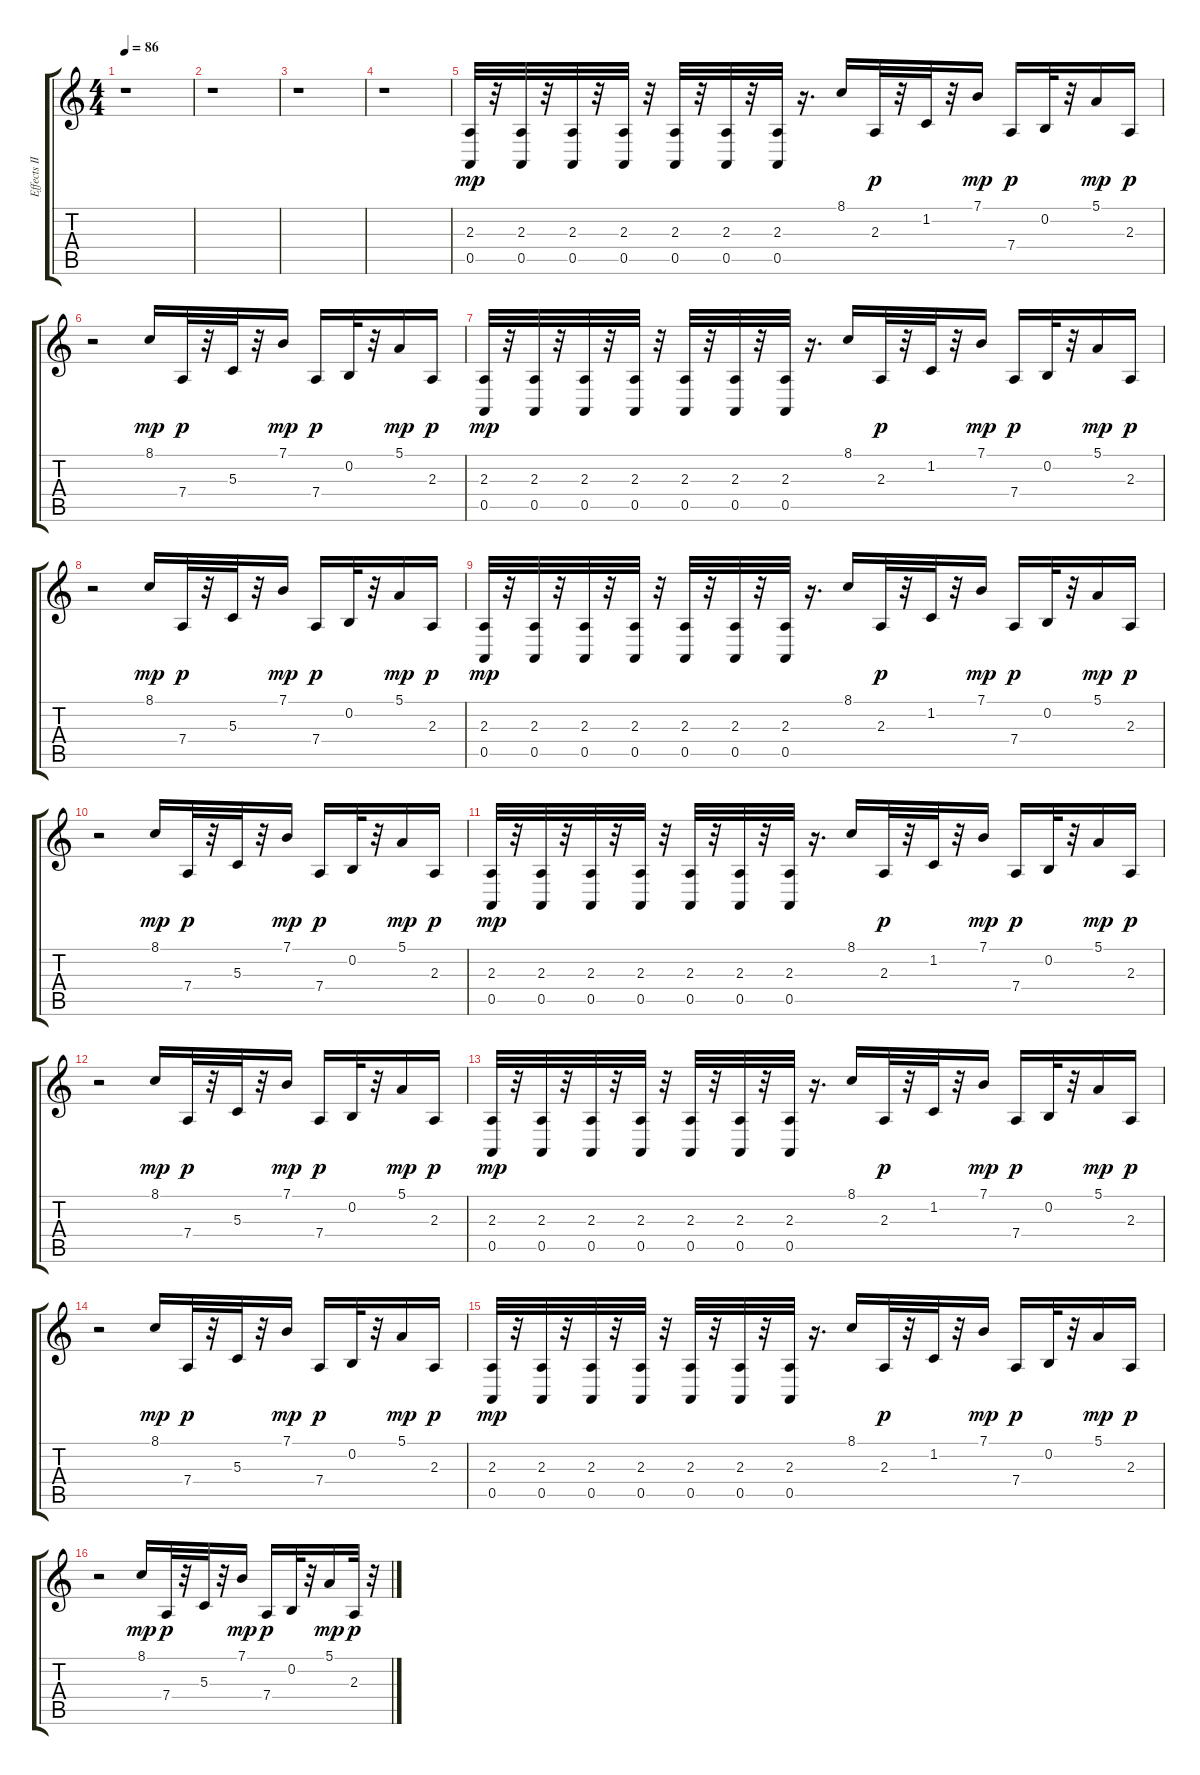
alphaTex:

\track ("Effects III" "Effects II") {instrument lead2sawtooth}
\staff {score tabs}
\tuning (E4 B3 G3 D3 A2 E2) {hide}
\ts (4 4)
\tempo 86
\clef g2
\ks c
r.1{dy p} |
r.1 |
r.1 |
r.1 |
(2.3 0.5).32{dy mp} r.32 (2.3 0.5).32 r.32 (2.3 0.5).32 r.32 (2.3 0.5).32 r.32 (2.3 0.5).32 r.32 (2.3 0.5).32 r.32 (2.3 0.5).32 r.16{d} 8.1.16 2.3.32{dy p} r.32 1.2.32 r.32 7.1.16{dy mp} 7.4.16{dy p} 0.2.32 r.32 5.1.16{dy mp} 2.3.16{dy p} |
r.2 8.1.16{dy mp} 7.4.32{dy p} r.32 5.3.32 r.32 7.1.16{dy mp} 7.4.16{dy p} 0.2.32 r.32 5.1.16{dy mp} 2.3.16{dy p} |
(2.3 0.5).32{dy mp} r.32 (2.3 0.5).32 r.32 (2.3 0.5).32 r.32 (2.3 0.5).32 r.32 (2.3 0.5).32 r.32 (2.3 0.5).32 r.32 (2.3 0.5).32 r.16{d} 8.1.16 2.3.32{dy p} r.32 1.2.32 r.32 7.1.16{dy mp} 7.4.16{dy p} 0.2.32 r.32 5.1.16{dy mp} 2.3.16{dy p} |
r.2 8.1.16{dy mp} 7.4.32{dy p} r.32 5.3.32 r.32 7.1.16{dy mp} 7.4.16{dy p} 0.2.32 r.32 5.1.16{dy mp} 2.3.16{dy p} |
(2.3 0.5).32{dy mp} r.32 (2.3 0.5).32 r.32 (2.3 0.5).32 r.32 (2.3 0.5).32 r.32 (2.3 0.5).32 r.32 (2.3 0.5).32 r.32 (2.3 0.5).32 r.16{d} 8.1.16 2.3.32{dy p} r.32 1.2.32 r.32 7.1.16{dy mp} 7.4.16{dy p} 0.2.32 r.32 5.1.16{dy mp} 2.3.16{dy p} |
r.2 8.1.16{dy mp} 7.4.32{dy p} r.32 5.3.32 r.32 7.1.16{dy mp} 7.4.16{dy p} 0.2.32 r.32 5.1.16{dy mp} 2.3.16{dy p} |
(2.3 0.5).32{dy mp} r.32 (2.3 0.5).32 r.32 (2.3 0.5).32 r.32 (2.3 0.5).32 r.32 (2.3 0.5).32 r.32 (2.3 0.5).32 r.32 (2.3 0.5).32 r.16{d} 8.1.16 2.3.32{dy p} r.32 1.2.32 r.32 7.1.16{dy mp} 7.4.16{dy p} 0.2.32 r.32 5.1.16{dy mp} 2.3.16{dy p} |
r.2 8.1.16{dy mp} 7.4.32{dy p} r.32 5.3.32 r.32 7.1.16{dy mp} 7.4.16{dy p} 0.2.32 r.32 5.1.16{dy mp} 2.3.16{dy p} |
(2.3 0.5).32{dy mp} r.32 (2.3 0.5).32 r.32 (2.3 0.5).32 r.32 (2.3 0.5).32 r.32 (2.3 0.5).32 r.32 (2.3 0.5).32 r.32 (2.3 0.5).32 r.16{d} 8.1.16 2.3.32{dy p} r.32 1.2.32 r.32 7.1.16{dy mp} 7.4.16{dy p} 0.2.32 r.32 5.1.16{dy mp} 2.3.16{dy p} |
r.2 8.1.16{dy mp} 7.4.32{dy p} r.32 5.3.32 r.32 7.1.16{dy mp} 7.4.16{dy p} 0.2.32 r.32 5.1.16{dy mp} 2.3.16{dy p} |
(2.3 0.5).32{dy mp} r.32 (2.3 0.5).32 r.32 (2.3 0.5).32 r.32 (2.3 0.5).32 r.32 (2.3 0.5).32 r.32 (2.3 0.5).32 r.32 (2.3 0.5).32 r.16{d} 8.1.16 2.3.32{dy p} r.32 1.2.32 r.32 7.1.16{dy mp} 7.4.16{dy p} 0.2.32 r.32 5.1.16{dy mp} 2.3.16{dy p} |
r.2 8.1.16{dy mp} 7.4.32{dy p} r.32 5.3.32 r.32 7.1.16{dy mp} 7.4.16{dy p} 0.2.32 r.32 5.1.16{dy mp} 2.3.32{dy p} r.32
